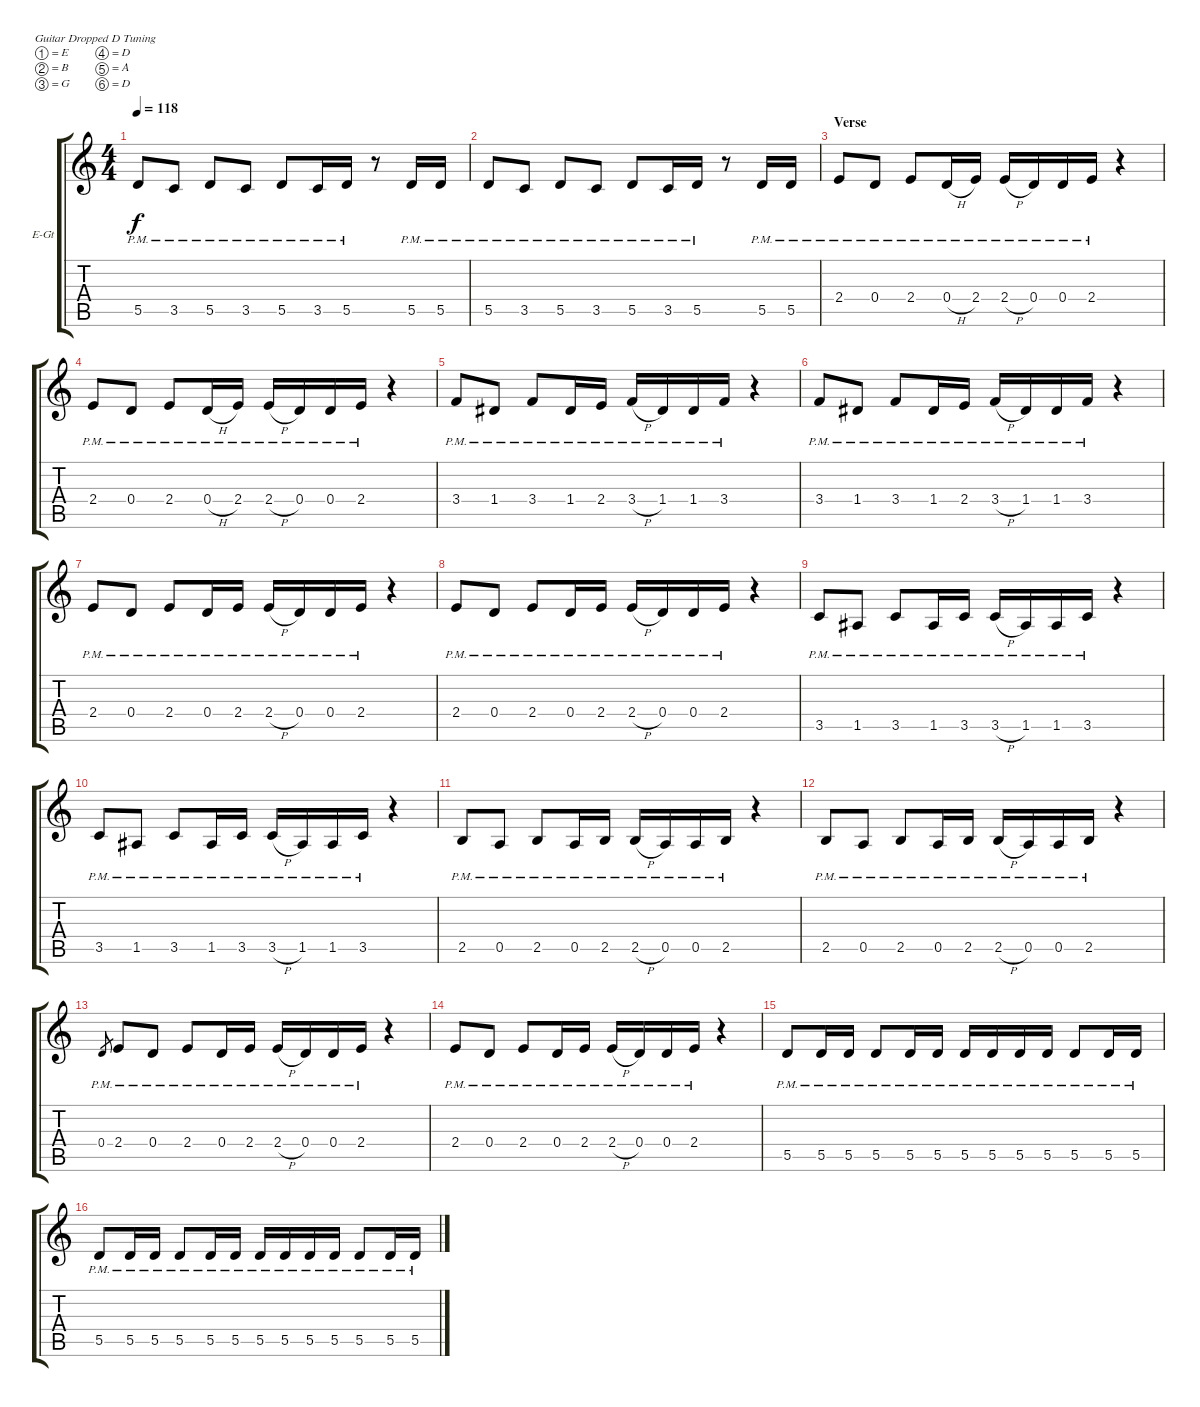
\bracketExtendMode groupsimilarinstruments
\firstSystemTrackNameOrientation horizontal
\otherSystemsTrackNameOrientation horizontal
\track ("Guitar 1" "E-Gt") {instrument electricguitarmuted}
\staff {score tabs}
\tuning (E4 B3 G3 D3 A2 D2)
\ts (4 4)
\tempo 118
\clef g2
\ks c
5.5{pm}.8{dy f} 3.5{pm}.8 5.5{pm}.8 3.5{pm}.8 5.5{pm}.8 3.5{pm}.16 5.5{pm}.16 r.8 5.5{pm}.16 5.5{pm}.16 |
5.5{pm}.8 3.5{pm}.8 5.5{pm}.8 3.5{pm}.8 5.5{pm}.8 3.5{pm}.16 5.5{pm}.16 r.8 5.5{pm}.16 5.5{pm}.16 |
\section ("" "Verse")
2.4{pm}.8 0.4{pm}.8 2.4{pm}.8 0.4{h pm}.16 2.4{pm}.16 2.4{h pm}.16 0.4{pm}.16 0.4{pm}.16 2.4{pm}.16 r.4 |
2.4{pm}.8 0.4{pm}.8 2.4{pm}.8 0.4{h pm}.16 2.4{pm}.16 2.4{h pm}.16 0.4{pm}.16 0.4{pm}.16 2.4{pm}.16 r.4 |
3.4{pm}.8 1.4{pm}.8 3.4{pm}.8 1.4{pm}.16 2.4{pm}.16 3.4{h pm}.16 1.4{pm}.16 1.4{pm}.16 3.4{pm}.16 r.4 |
3.4{pm}.8 1.4{pm}.8 3.4{pm}.8 1.4{pm}.16 2.4{pm}.16 3.4{h pm}.16 1.4{pm}.16 1.4{pm}.16 3.4{pm}.16 r.4 |
2.4{pm}.8 0.4{pm}.8 2.4{pm}.8 0.4{pm}.16 2.4{pm}.16 2.4{h pm}.16 0.4{pm}.16 0.4{pm}.16 2.4{pm}.16 r.4 |
2.4{pm}.8 0.4{pm}.8 2.4{pm}.8 0.4{pm}.16 2.4{pm}.16 2.4{h pm}.16 0.4{pm}.16 0.4{pm}.16 2.4{pm}.16 r.4 |
3.5{pm}.8 1.5{pm}.8 3.5{pm}.8 1.5{pm}.16 3.5{pm}.16 3.5{h pm}.16 1.5{pm}.16 1.5{pm}.16 3.5{pm}.16 r.4 |
3.5{pm}.8 1.5{pm}.8 3.5{pm}.8 1.5{pm}.16 3.5{pm}.16 3.5{h pm}.16 1.5{pm}.16 1.5{pm}.16 3.5{pm}.16 r.4 |
2.5{pm}.8 0.5{pm}.8 2.5{pm}.8 0.5{pm}.16 2.5{pm}.16 2.5{h pm}.16 0.5{pm}.16 0.5{pm}.16 2.5{pm}.16 r.4 |
2.5{pm}.8 0.5{pm}.8 2.5{pm}.8 0.5{pm}.16 2.5{pm}.16 2.5{h pm}.16 0.5{pm}.16 0.5{pm}.16 2.5{pm}.16 r.4 |
0.4{pm}.8{gr} 2.4{pm}.8 0.4{pm}.8 2.4{pm}.8 0.4{pm}.16 2.4{pm}.16 2.4{h pm}.16 0.4{pm}.16 0.4{pm}.16 2.4{pm}.16 r.4 |
2.4{pm}.8 0.4{pm}.8 2.4{pm}.8 0.4{pm}.16 2.4{pm}.16 2.4{h pm}.16 0.4{pm}.16 0.4{pm}.16 2.4{pm}.16 r.4 |
5.5{pm}.8 5.5{pm}.16 5.5{pm}.16 5.5{pm}.8 5.5{pm}.16 5.5{pm}.16 5.5{pm}.16 5.5{pm}.16 5.5{pm}.16 5.5{pm}.16 5.5{pm}.8 5.5{pm}.16 5.5{pm}.16 |
5.5{pm}.8 5.5{pm}.16 5.5{pm}.16 5.5{pm}.8 5.5{pm}.16 5.5{pm}.16 5.5{pm}.16 5.5{pm}.16 5.5{pm}.16 5.5{pm}.16 5.5{pm}.8 5.5{pm}.16 5.5{pm}.16
